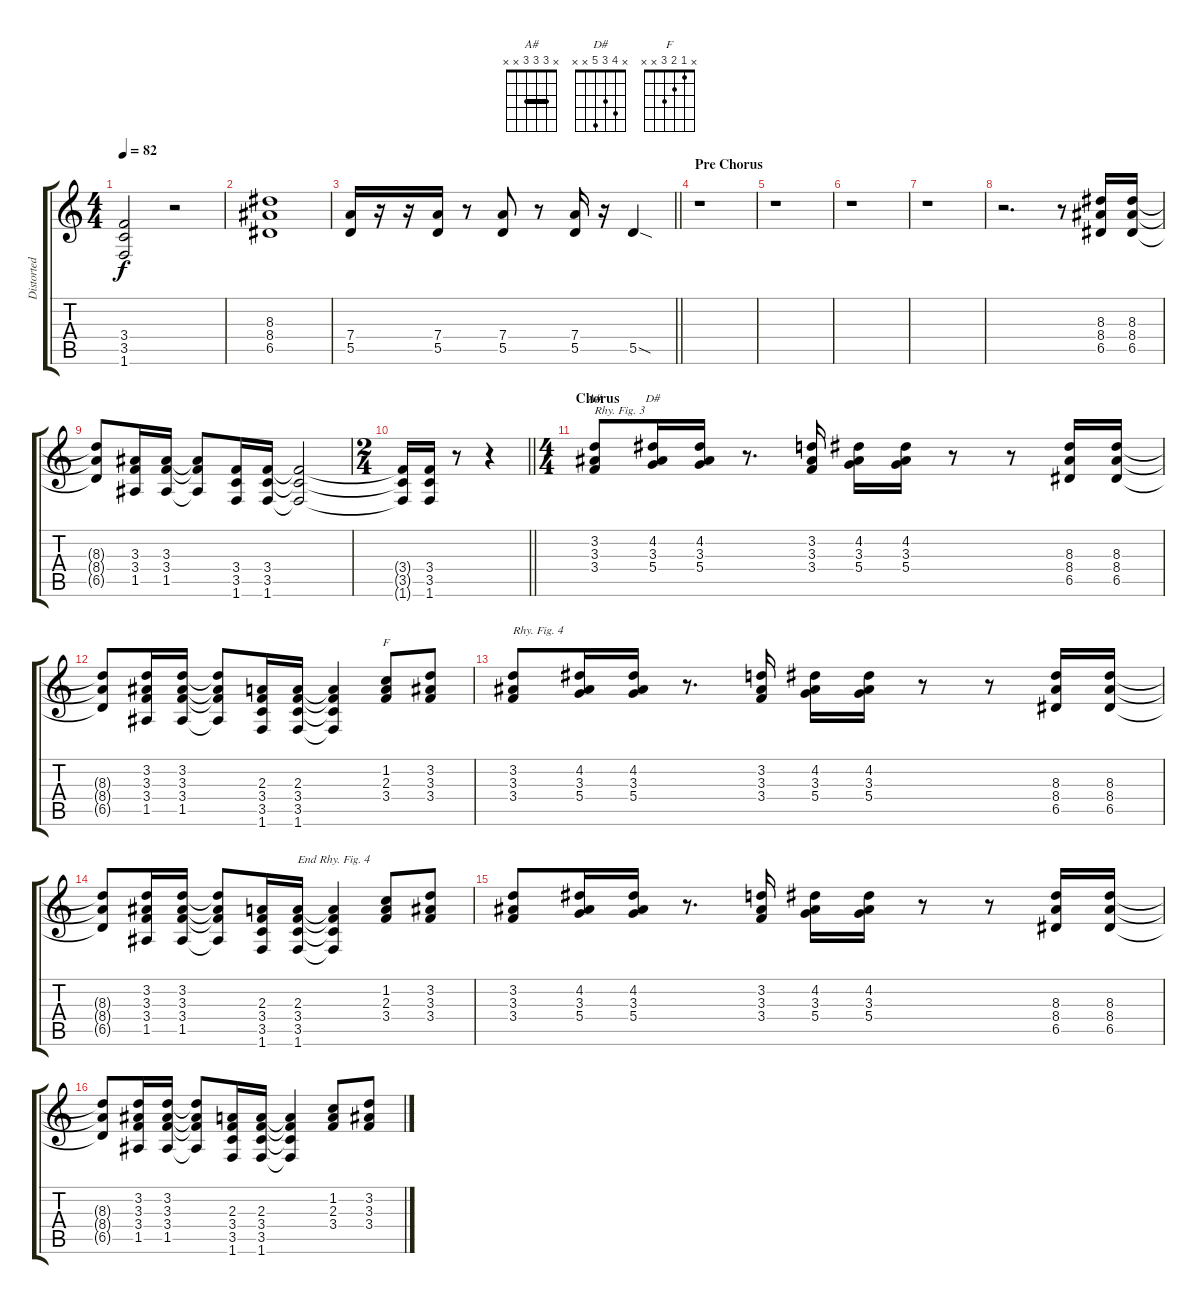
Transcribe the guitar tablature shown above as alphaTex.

\track ("Distorted Guitar" "Distorted ") {instrument overdrivenguitar}
\staff {score tabs}
\tuning (E4 B3 G3 D3 A2 E2) {hide}
\chord ("A#" x 3 3 3 x x) {barre 3}
\chord ("D#" x 4 3 5 x x)
\chord ("F" x 1 2 3 x x)
\ts (4 4)
\tempo 82
\clef g2
\ks c
(3.4{t} 3.5{t} 1.6{t}).2{dy f} r.2 |
(8.3 8.4 6.5).1 |
\barLineRight lightlight
(7.4 5.5).16 r.16 r.16 (7.4 5.5).16 r.8 (7.4 5.5).8 r.8 (7.4 5.5).16 r.16 5.5{sod}.4 |
\section ("" "Pre Chorus")
r.1 |
r.1 |
r.1 |
r.1 |
r.2{d} r.8 (8.3 8.4 6.5).16 (8.3 8.4 6.5).16 |
(8.3{t} 8.4{t} 6.5{t}).8 (3.3 3.4 1.5).16 (3.3 3.4 1.5).16 (3.3{t} 3.4{t} 1.5{t}).8 (3.4 3.5 1.6).16 (3.4 3.5 1.6).16 (3.4{t} 3.5{t} 1.6{t}).2 |
\ts (2 4)
\barLineRight lightlight
(3.4{t} 3.5{t} 1.6{t}).16 (3.4 3.5 1.6).16 r.8 r.4 |
\ts (4 4)
\section ("" "Chorus")
(3.2 3.3 3.4).8{ch "A#" txt "Rhy. Fig. 3"} (4.2 3.3 5.4).16{ch "D#"} (4.2 3.3 5.4).16 r.8{d} (3.2 3.3 3.4).16 (4.2 3.3 5.4).16 (4.2 3.3 5.4).16 r.8 r.8 (8.3 8.4 6.5).16 (8.3 8.4 6.5).16 |
(8.3{t} 8.4{t} 6.5{t}).8 (3.2 3.3 3.4 1.5).16 (3.2 3.3 3.4 1.5).16 (3.2{t} 3.3{t} 3.4{t} 1.5{t}).8 (2.3 3.4 3.5 1.6).16 (2.3 3.4 3.5 1.6).16 (2.3{t} 3.4{t} 3.5{t} 1.6{t}).4 (1.2 2.3 3.4).8{ch "F"} (3.2 3.3 3.4).8 |
(3.2 3.3 3.4).8{txt "Rhy. Fig. 4"} (4.2 3.3 5.4).16 (4.2 3.3 5.4).16 r.8{d} (3.2 3.3 3.4).16 (4.2 3.3 5.4).16 (4.2 3.3 5.4).16 r.8 r.8 (8.3 8.4 6.5).16 (8.3 8.4 6.5).16 |
(8.3{t} 8.4{t} 6.5{t}).8 (3.2 3.3 3.4 1.5).16 (3.2 3.3 3.4 1.5).16 (3.2{t} 3.3{t} 3.4{t} 1.5{t}).8 (2.3 3.4 3.5 1.6).16 (2.3 3.4 3.5 1.6).16{txt "End Rhy. Fig. 4"} (2.3{t} 3.4{t} 3.5{t} 1.6{t}).4 (1.2 2.3 3.4).8 (3.2 3.3 3.4).8 |
(3.2 3.3 3.4).8 (4.2 3.3 5.4).16 (4.2 3.3 5.4).16 r.8{d} (3.2 3.3 3.4).16 (4.2 3.3 5.4).16 (4.2 3.3 5.4).16 r.8 r.8 (8.3 8.4 6.5).16 (8.3 8.4 6.5).16 |
(8.3{t} 8.4{t} 6.5{t}).8 (3.2 3.3 3.4 1.5).16 (3.2 3.3 3.4 1.5).16 (3.2{t} 3.3{t} 3.4{t} 1.5{t}).8 (2.3 3.4 3.5 1.6).16 (2.3 3.4 3.5 1.6).16 (2.3{t} 3.4{t} 3.5{t} 1.6{t}).4 (1.2 2.3 3.4).8 (3.2 3.3 3.4).8
